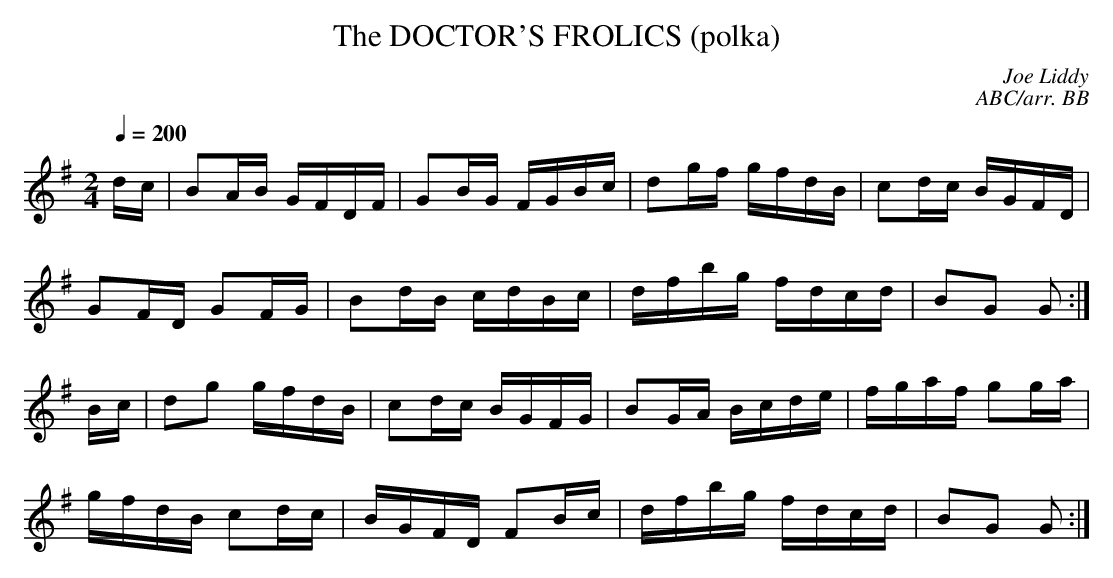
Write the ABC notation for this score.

X:1
T:DOCTOR'S FROLICS (polka), The
C:Joe Liddy
C:ABC/arr. BB
Q:1/4=200
M:2/4
L:1/16
K:G
dc|B2AB GFDF|G2BG FGBc|d2gf gfdB|c2dc BGFD |
G2FD G2FG|B2dB cdBc|dfbg fdcd|B2G2 G2 :|
Bc|d2g2 gfdB|c2dc BGFG|B2GA Bcde|fgaf g2ga |
gfdB c2dc|BGFD F2Bc|dfbg fdcd|B2G2 G2 :|
